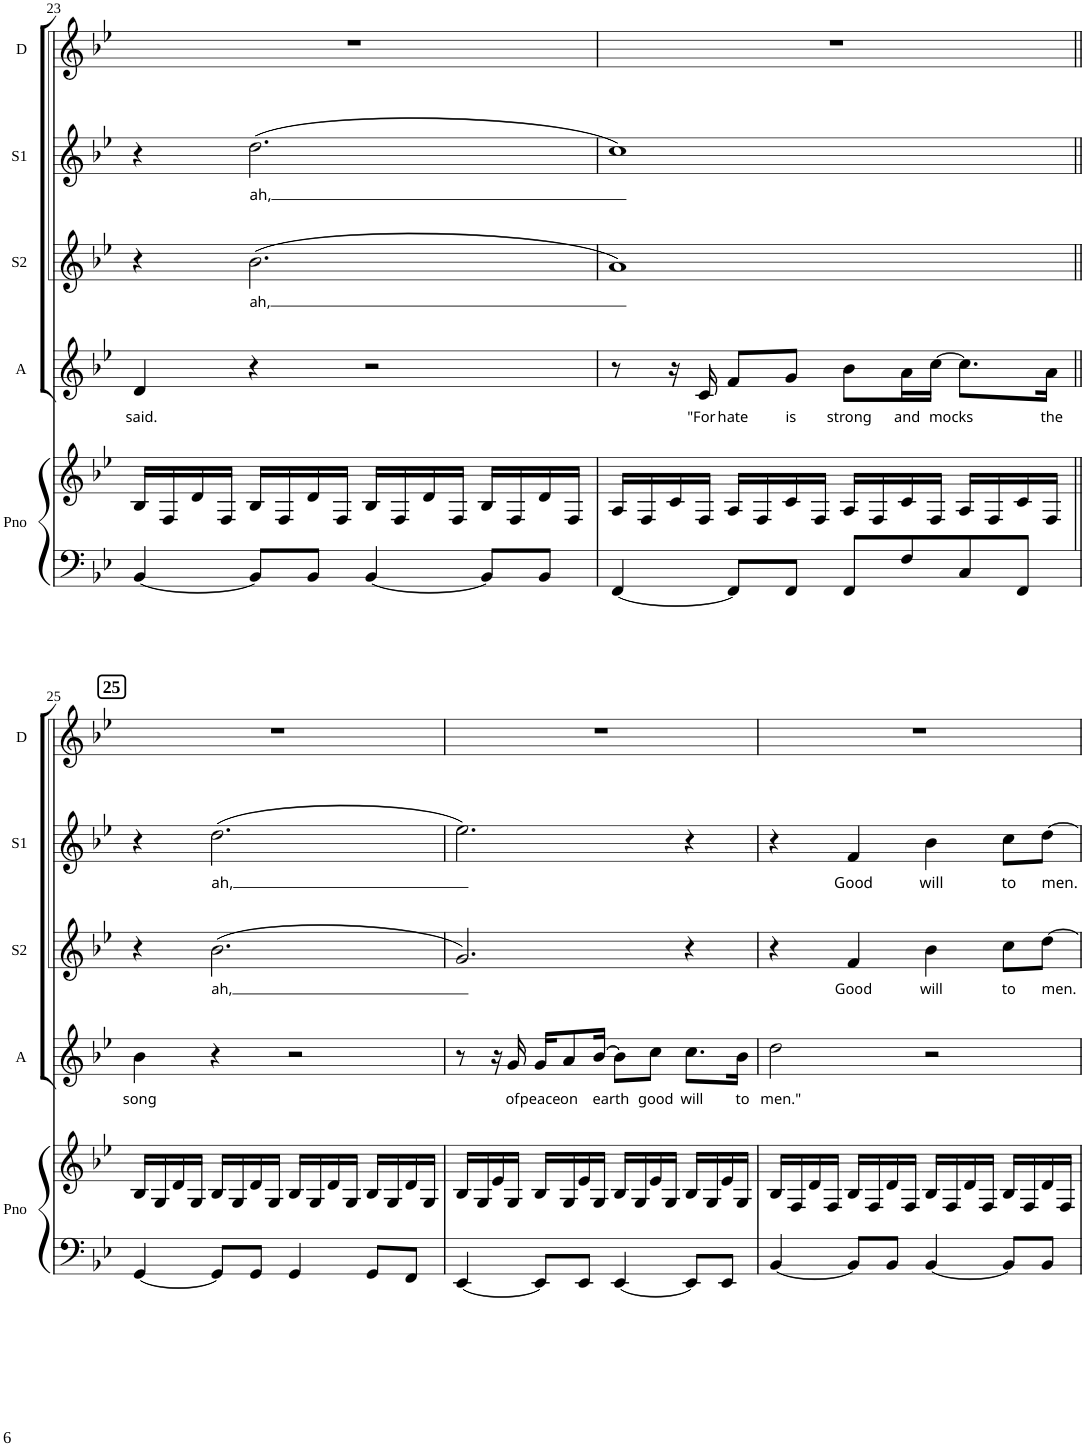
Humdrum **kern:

**kern	**kern	**kern	**text	**kern	**text	**kern	**text	**kern
*part5	*part5	*part4	*part4	*part3	*part3	*part2	*part2	*part1
*staff6	*staff5	*staff4	*staff4	*staff3	*staff3	*staff2	*staff2	*staff1
*I"Piano	*	*I"Alto	*	*I"Soprano 2	*	*I"Soprano 1	*	*I"Descant
*I'Pno	*	*I'A	*	*I'S2	*	*I'S1	*	*I'D
!!LO:PB:g=z
*clefF4	*clefG2	*clefG2	*	*clefG2	*	*clefG2	*	*clefG2
*k[b-e-]	*k[b-e-]	*k[b-e-]	*	*k[b-e-]	*	*k[b-e-]	*	*k[b-e-]
*B-:	*B-:	*B-:	*	*B-:	*	*B-:	*	*B-:
*M4/4	*M4/4	*M4/4	*	*M4/4	*	*M4/4	*	*M4/4
=23	=23	=23	=23	=23	=23	=23	=23	=23
!	!	!	!LO:LY:b	!	!	!	!	!
[4BB-/	16B-/LL	4d/	said.	4r	.	4r	.	1r
.	16F/	.	.	.	.	.	.	.
.	16d/	.	.	.	.	.	.	.
.	16F/JJ	.	.	.	.	.	.	.
!	!	!	!	!	!LO:LY:b	!	!LO:LY:b	!
8BB-/L]	16B-/LL	4r	.	(2.b-\	ah,	(2.dd\	ah,	.
.	16F/	.	.	.	.	.	.	.
8BB-/J	16d/	.	.	.	.	.	.	.
.	16F/JJ	.	.	.	.	.	.	.
[4BB-/	16B-/LL	2r	.	.	.	.	.	.
.	16F/	.	.	.	.	.	.	.
.	16d/	.	.	.	.	.	.	.
.	16F/JJ	.	.	.	.	.	.	.
8BB-/L]	16B-/LL	.	.	.	.	.	.	.
.	16F/	.	.	.	.	.	.	.
8BB-/J	16d/	.	.	.	.	.	.	.
.	16F/JJ	.	.	.	.	.	.	.
=24	=24	=24	=24	=24	=24	=24	=24	=24
[4FF/	16A/LL	8r	.	1a)	.	1cc)	.	1r
.	16F/	.	.	.	.	.	.	.
.	16c/	16r	.	.	.	.	.	.
!	!	!	!LO:LY:b	!	!	!	!	!
.	16F/JJ	16c/	"For	.	.	.	.	.
!	!	!	!LO:LY:b	!	!	!	!	!
8FF/L]	16A/LL	8f/L	hate	.	.	.	.	.
.	16F/	.	.	.	.	.	.	.
!	!	!	!LO:LY:b	!	!	!	!	!
8FF/J	16c/	8g/J	is	.	.	.	.	.
.	16F/JJ	.	.	.	.	.	.	.
!	!	!	!LO:LY:b	!	!	!	!	!
8FF/L	16A/LL	8b-\L	strong	.	.	.	.	.
.	16F/	.	.	.	.	.	.	.
!	!	!	!LO:LY:b	!	!	!	!	!
8F/	16c/	16a\L	and	.	.	.	.	.
!	!	!	!LO:LY:b	!	!	!	!	!
.	16F/JJ	[16cc\JJ	mocks	.	.	.	.	.
8C/	16A/LL	8.cc\L]	.	.	.	.	.	.
.	16F/	.	.	.	.	.	.	.
8FF/J	16c/	.	.	.	.	.	.	.
!	!	!	!LO:LY:b	!	!	!	!	!
.	16F/JJ	16a\Jk	the	.	.	.	.	.
!!LO:LB:g=z
!!LO:REH:place=s1:a:B:cj:fs=9.9:t=25
=25||	=25||	=25||	=25||	=25||	=25||	=25||	=25||	=25||
!	!	!	!LO:LY:b	!	!	!	!	!
[4GG/	16B-/LL	4b-\	song	4r	.	4r	.	1r
.	16G/	.	.	.	.	.	.	.
.	16d/	.	.	.	.	.	.	.
.	16G/JJ	.	.	.	.	.	.	.
!	!	!	!	!	!LO:LY:b	!	!LO:LY:b	!
8GG/L]	16B-/LL	4r	.	(2.b-\	ah,	(2.dd\	ah,	.
.	16G/	.	.	.	.	.	.	.
8GG/J	16d/	.	.	.	.	.	.	.
.	16G/JJ	.	.	.	.	.	.	.
4GG/	16B-/LL	2r	.	.	.	.	.	.
.	16G/	.	.	.	.	.	.	.
.	16d/	.	.	.	.	.	.	.
.	16G/JJ	.	.	.	.	.	.	.
8GG/L	16B-/LL	.	.	.	.	.	.	.
.	16G/	.	.	.	.	.	.	.
8FF/J	16d/	.	.	.	.	.	.	.
.	16G/JJ	.	.	.	.	.	.	.
=26	=26	=26	=26	=26	=26	=26	=26	=26
[4EE-/	16B-/LL	8r	.	2.g/)	.	2.ee-\)	.	1r
.	16G/	.	.	.	.	.	.	.
.	16e-/	16r	.	.	.	.	.	.
!	!	!	!LO:LY:b	!	!	!	!	!
.	16G/JJ	16g/	of	.	.	.	.	.
!	!	!	!LO:LY:b	!	!	!	!	!
8EE-/L]	16B-/LL	16g/KL	peace	.	.	.	.	.
!	!	!	!LO:LY:b	!	!	!	!	!
.	16G/	8a/	on	.	.	.	.	.
8EE-/J	16e-/	.	.	.	.	.	.	.
!	!	!	!LO:LY:b	!	!	!	!	!
.	16G/JJ	[16b-/Jk	earth	.	.	.	.	.
[4EE-/	16B-/LL	8b-\L]	.	.	.	.	.	.
.	16G/	.	.	.	.	.	.	.
!	!	!	!LO:LY:b	!	!	!	!	!
.	16e-/	8cc\J	good	.	.	.	.	.
.	16G/JJ	.	.	.	.	.	.	.
!	!	!	!LO:LY:b	!	!	!	!	!
8EE-/L]	16B-/LL	8.cc\L	will	4r	.	4r	.	.
.	16G/	.	.	.	.	.	.	.
8EE-/J	16e-/	.	.	.	.	.	.	.
!	!	!	!LO:LY:b	!	!	!	!	!
.	16G/JJ	16b-\Jk	to	.	.	.	.	.
=27	=27	=27	=27	=27	=27	=27	=27	=27
!	!	!	!LO:LY:b	!	!	!	!	!
[4BB-/	16B-/LL	2dd\	men."	4r	.	4r	.	1r
.	16F/	.	.	.	.	.	.	.
.	16d/	.	.	.	.	.	.	.
.	16F/JJ	.	.	.	.	.	.	.
!	!	!	!	!	!LO:LY:b	!	!LO:LY:b	!
8BB-/L]	16B-/LL	.	.	4f/	Good	4f/	Good	.
.	16F/	.	.	.	.	.	.	.
8BB-/J	16d/	.	.	.	.	.	.	.
.	16F/JJ	.	.	.	.	.	.	.
!	!	!	!	!	!LO:LY:b	!	!LO:LY:b	!
[4BB-/	16B-/LL	2r	.	4b-\	will	4b-\	will	.
.	16F/	.	.	.	.	.	.	.
.	16d/	.	.	.	.	.	.	.
.	16F/JJ	.	.	.	.	.	.	.
!	!	!	!	!	!LO:LY:b	!	!LO:LY:b	!
8BB-/L]	16B-/LL	.	.	8cc\L	to	8cc\L	to	.
.	16F/	.	.	.	.	.	.	.
!	!	!	!	!	!LO:LY:b	!	!LO:LY:b	!
8BB-/J	16d/	.	.	[8dd\J	men.	[8dd\J	men.	.
.	16F/JJ	.	.	.	.	.	.	.
=	=	=	=	=	=	=	=	=
*-	*-	*-	*-	*-	*-	*-	*-	*-
